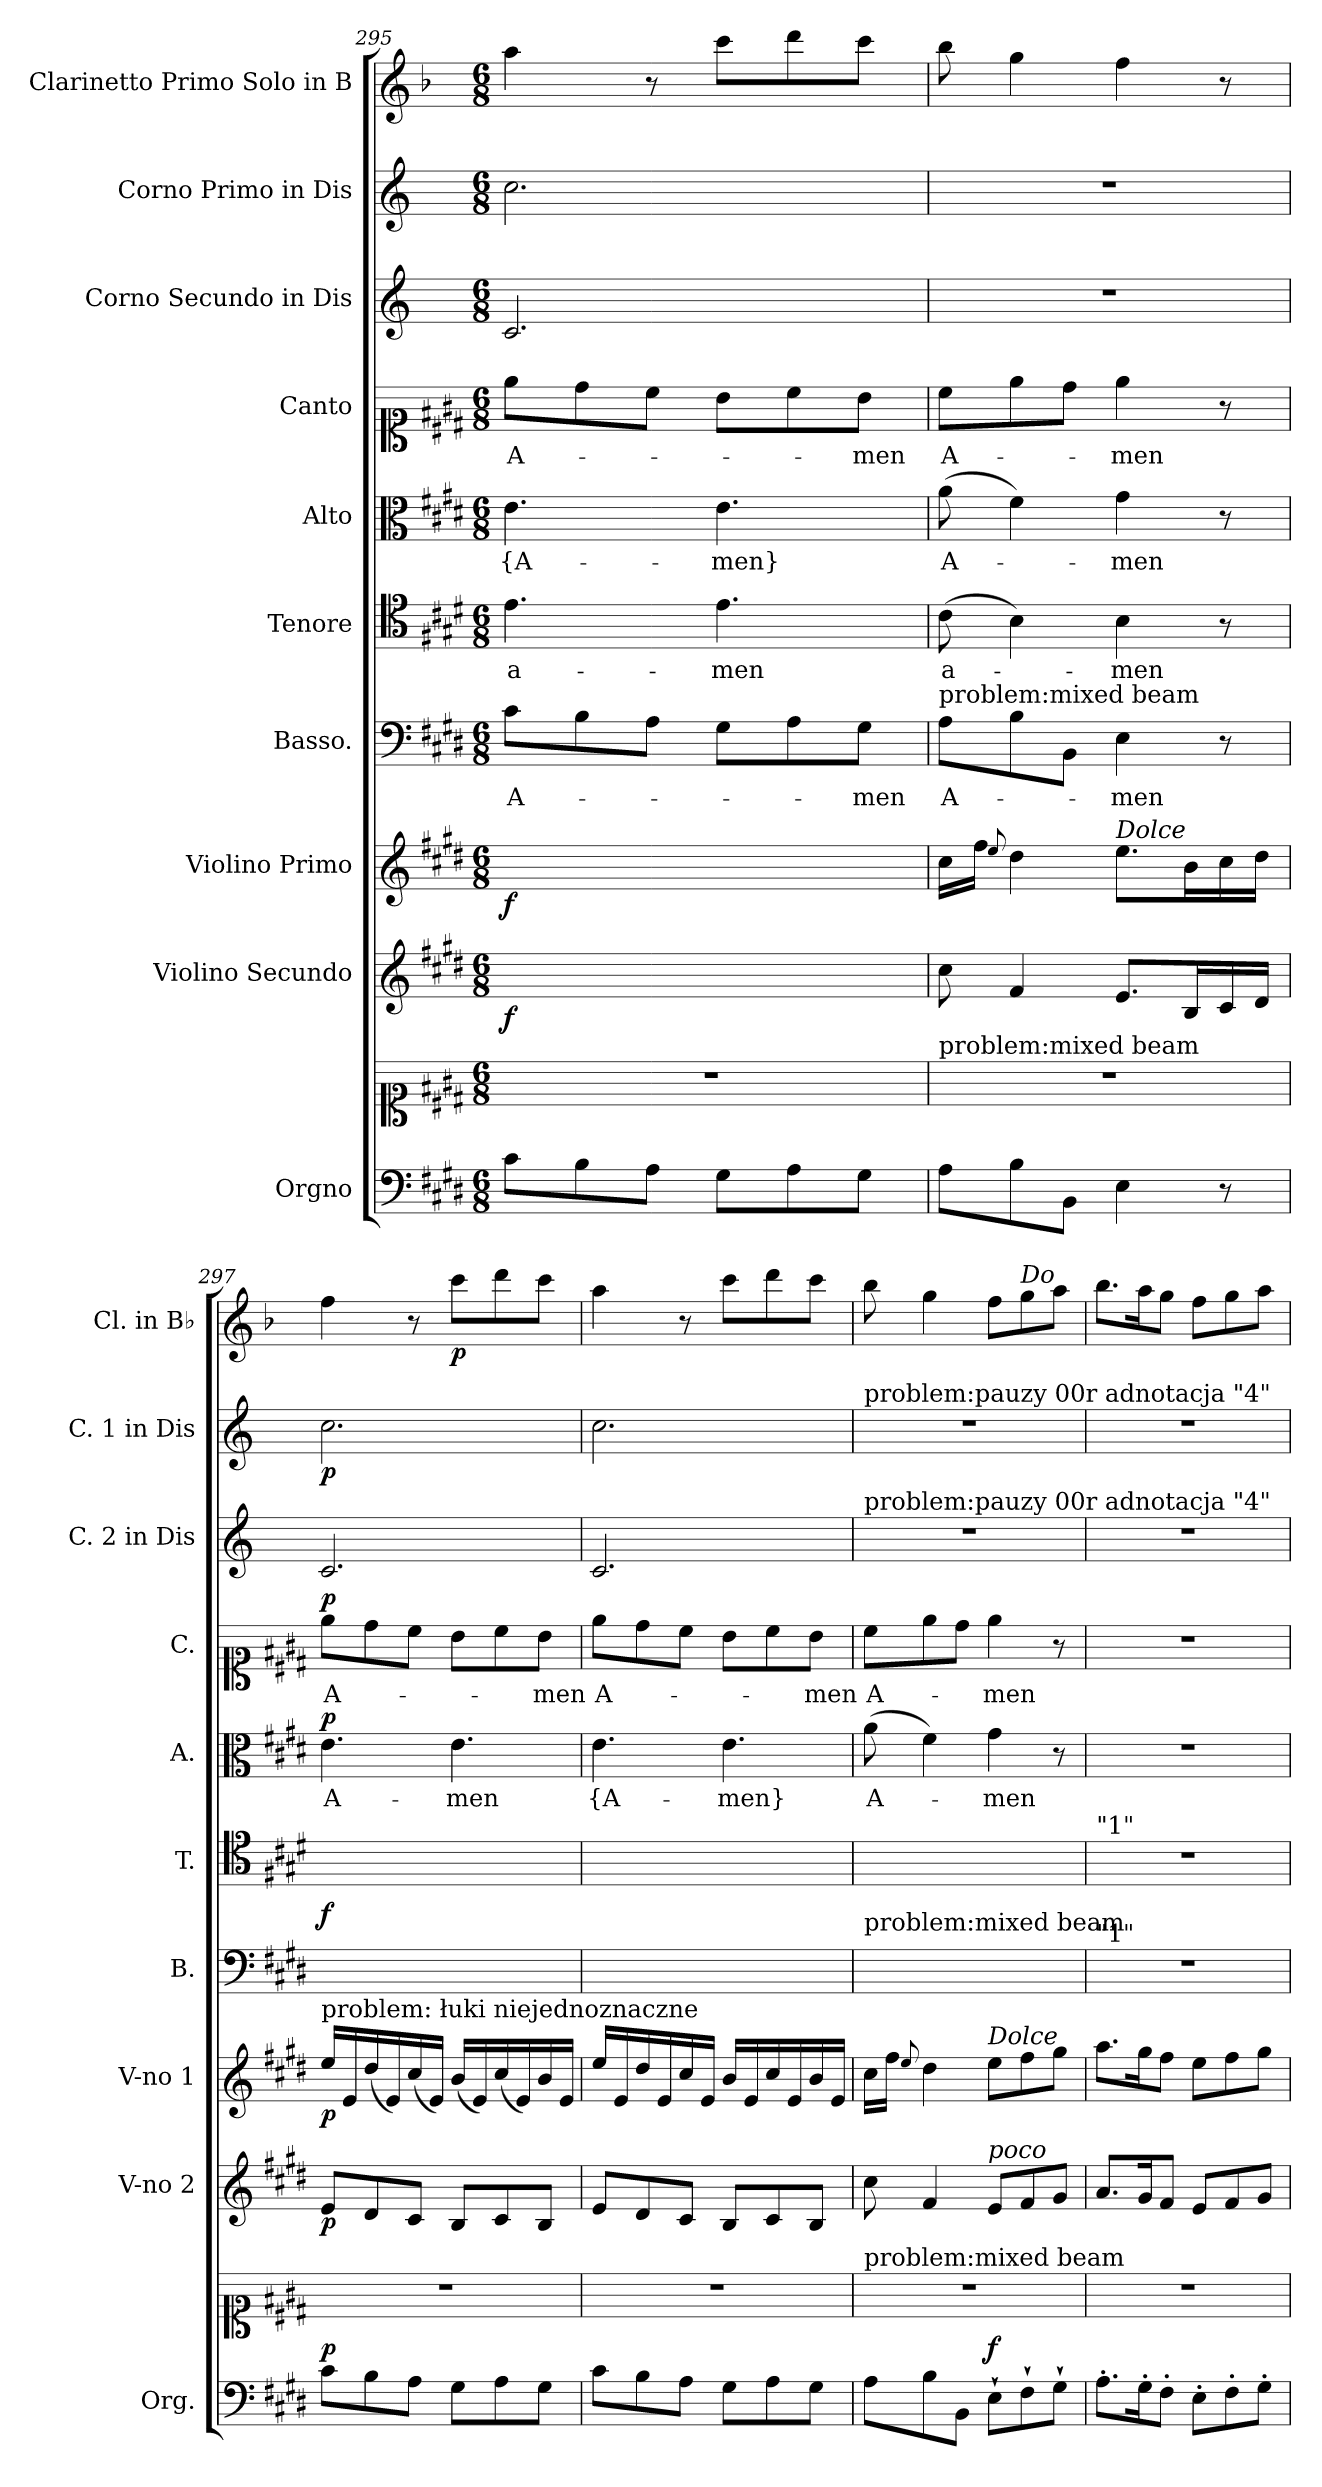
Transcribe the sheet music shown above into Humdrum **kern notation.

**kern	**kern	**dynam	**kern	**dynam	**kern	**dynam	**kern	**text	**dynam	**kern	**text	**kern	**text	**dynam	**kern	**text	**dynam	**kern	**kern	**dynam	**kern	**dynam
*part10	*part10	*part10	*part9	*part9	*part8	*part8	*part7	*part7	*part7	*part6	*part6	*part5	*part5	*part5	*part4	*part4	*part4	*part3	*part2	*part2	*part1	*part1
*staff11	*staff10	*staff10/11	*staff9	*staff9	*staff8	*staff8	*staff7	*staff7	*staff7	*staff6	*staff6	*staff5	*staff5	*staff5	*staff4	*staff4	*staff4	*staff3	*staff2	*staff2	*staff1	*staff1
*I"Orgno	*	*	*I"Violino Secundo	*	*I"Violino Primo	*	*I"Basso.	*	*	*I"Tenore	*	*I"Alto	*	*	*I"Canto	*	*	*I"Corno Secundo in Dis	*I"Corno Primo in Dis	*	*I"Clarinetto Primo Solo in B	*
*I'Org.	*	*	*I'V-no 2	*	*I'V-no 1	*	*I'B.	*	*	*I'T.	*	*I'A.	*	*	*I'C.	*	*	*I'C. 2 in Dis	*I'C. 1 in Dis	*	*I'Cl. in B♭	*
*clefF4	*clefC1	*	*clefG2	*	*clefG2	*	*clefF4	*	*	*clefC4	*	*clefC3	*	*	*clefC1	*	*	*clefG2	*clefG2	*	*clefG2	*
*	*	*	*	*	*	*	*	*	*	*	*	*	*	*	*	*	*	*ITrd5c8	*ITrd5c8	*	*ITrd1c1	*
*k[f#c#g#d#]	*k[f#c#g#d#]	*	*k[f#c#g#d#]	*	*k[f#c#g#d#]	*	*k[f#c#g#d#]	*	*	*k[f#c#g#d#]	*	*k[f#c#g#d#]	*	*	*k[f#c#g#d#]	*	*	*k[f#c#g#d#]	*k[f#c#g#d#]	*	*k[f#c#g#d#]	*
*M6/8	*M6/8	*	*M6/8	*	*M6/8	*	*M6/8	*	*	*M6/8	*	*M6/8	*	*	*M6/8	*	*	*M6/8	*M6/8	*	*M6/8	*
=295	=295	=295	=295	=295	=295	=295	=295	=295	=295	=295	=295	=295	=295	=295	=295	=295	=295	=295	=295	=295	=295	=295
8c#L	2.r	.	8eLyy	f	(16eeLLyy	f	8c#L	A-	.	4.e	a-	4.e	{A-	.	8eeL	A-	.	2.E	2.e	.	4gg#	.
.	.	.	.	.	16eyy)	.	.	.	.	.	.	.	.	.	.	.	.	.	.	.	.	.
8B	.	.	8d#yy	.	(16dd#yy	.	8B	.	.	.	.	.	.	.	8dd#	.	.	.	.	.	.	.
.	.	.	.	.	16eyy)	.	.	.	.	.	.	.	.	.	.	.	.	.	.	.	.	.
8AJ	.	.	8c#Jyy	.	(16cc#yy	.	8AJ	.	.	.	.	.	.	.	8cc#J	.	.	.	.	.	8r	.
.	.	.	.	.	16eJJyy)	.	.	.	.	.	.	.	.	.	.	.	.	.	.	.	.	.
8G#L	.	.	8BLyy	.	(16bLLyy	.	8G#L	.	.	4.e	-men	4.e	-men}	.	8bL	.	.	.	.	.	8bbL	.
.	.	.	.	.	16eyy)	.	.	.	.	.	.	.	.	.	.	.	.	.	.	.	.	.
8A	.	.	8c#yy	.	16cc#yy	.	8A	.	.	.	.	.	.	.	8cc#	.	.	.	.	.	8ccc#	.
.	.	.	.	.	16eyy	.	.	.	.	.	.	.	.	.	.	.	.	.	.	.	.	.
8G#J	.	.	8BJyy	.	16byy	.	8G#J	-men	.	.	.	.	.	.	8bJ	-men	.	.	.	.	8bbJ	.
.	.	.	.	.	16eJJyy	.	.	.	.	.	.	.	.	.	.	.	.	.	.	.	.	.
=296	=296	=296	=296	=296	=296	=296	=296	=296	=296	=296	=296	=296	=296	=296	=296	=296	=296	=296	=296	=296	=296	=296
!	!	!	!	!	!	!	!LO:TX:a:t=problem&colon;mixed beam	!	!	!	!	!	!	!	!	!	!	!	!	!	!	!
!	!LO:TX:a:t=problem&colon;mixed beam	!	!	!	!	!	!	!	!	!	!	!	!	!	!	!	!	!	!	!	!	!
8AL	2.r	.	8cc#	.	16cc#LL	.	8AL	A-	.	(8c#	a-	(8a	A-	.	8cc#L	A-	.	2.r	2.r	.	8aa	.
.	.	.	.	.	16ff#JJ	.	.	.	.	.	.	.	.	.	.	.	.	.	.	.	.	.
.	.	.	.	.	8qqee/	.	.	.	.	.	.	.	.	.	.	.	.	.	.	.	.	.
8B	.	.	4f#	.	4dd#	.	8B	.	.	4B)	.	4f#)	.	.	8ee	.	.	.	.	.	4ff#	.
8BBJ	.	.	.	.	.	.	8BBJ	.	.	.	.	.	.	.	8dd#J	.	.	.	.	.	.	.
!	!	!	!	!	!LO:TX:a:i:t=Dolce	!	!	!	!	!	!	!	!	!	!	!	!	!	!	!	!	!
4E	.	.	8.eL	.	8.eeL	.	4E	-men	.	4B	-men	4g#	-men	.	4ee	-men	.	.	.	.	4ee	.
.	.	.	16BL	.	16bL	.	.	.	.	.	.	.	.	.	.	.	.	.	.	.	.	.
8r	.	.	16c#	.	16cc#	.	8r	.	.	8r	.	8r	.	.	8r	.	.	.	.	.	8r	.
.	.	.	16d#JJ	.	16dd#JJ	.	.	.	.	.	.	.	.	.	.	.	.	.	.	.	.	.
=297	=297	=297	=297	=297	=297	=297	=297	=297	=297	=297	=297	=297	=297	=297	=297	=297	=297	=297	=297	=297	=297	=297
!	!	!	!	!	!LO:TX:a:t=problem&colon; łuki niejednoznaczne	!	!	!	!	!	!	!	!	!	!	!	!	!	!	!	!	!
!	!	!	!	!	!	!	!	!	!LO:DY:a	!	!	!	!	!LO:DY:a	!	!	!LO:DY:a	!	!	!	!	!
8c#L	2.r	p	8eL	p	16eeLL	p	8c#Lyy	A-	f	4.eyy	A-	4.e	A-	p	8eeL	A-	p	2.E	2.e	p	4ee	.
.	.	.	.	.	16e	.	.	.	.	.	.	.	.	.	.	.	.	.	.	.	.	.
8B	.	.	8d#	.	(16dd#	.	8Byy	.	.	.	.	.	.	.	8dd#	.	.	.	.	.	.	.
.	.	.	.	.	16e)	.	.	.	.	.	.	.	.	.	.	.	.	.	.	.	.	.
8AJ	.	.	8c#J	.	(16cc#	.	8AJyy	.	.	.	.	.	.	.	8cc#J	.	.	.	.	.	8r	.
.	.	.	.	.	16eJJ)	.	.	.	.	.	.	.	.	.	.	.	.	.	.	.	.	.
8G#L	.	.	8BL	.	(16bLL	.	8G#Lyy	.	.	4.eyy	-men	4.e	-men	.	8bL	.	.	.	.	.	8bbL	p
.	.	.	.	.	16e)	.	.	.	.	.	.	.	.	.	.	.	.	.	.	.	.	.
8A	.	.	8c#	.	(16cc#	.	8Ayy	.	.	.	.	.	.	.	8cc#	.	.	.	.	.	8ccc#	.
.	.	.	.	.	16e)	.	.	.	.	.	.	.	.	.	.	.	.	.	.	.	.	.
8G#J	.	.	8BJ	.	16b	.	8G#Jyy	-men	.	.	.	.	.	.	8bJ	-men	.	.	.	.	8bbJ	.
.	.	.	.	.	16eJJ	.	.	.	.	.	.	.	.	.	.	.	.	.	.	.	.	.
=298	=298	=298	=298	=298	=298	=298	=298	=298	=298	=298	=298	=298	=298	=298	=298	=298	=298	=298	=298	=298	=298	=298
8c#L	2.r	.	8eL	.	16eeLL	.	8c#Lyy	A-	.	4.eyy	a-	4.e	{A-	.	8eeL	A-	.	2.E	2.e	.	4gg#	.
.	.	.	.	.	16e	.	.	.	.	.	.	.	.	.	.	.	.	.	.	.	.	.
8B	.	.	8d#	.	16dd#	.	8Byy	.	.	.	.	.	.	.	8dd#	.	.	.	.	.	.	.
.	.	.	.	.	16e	.	.	.	.	.	.	.	.	.	.	.	.	.	.	.	.	.
8AJ	.	.	8c#J	.	16cc#	.	8AJyy	.	.	.	.	.	.	.	8cc#J	.	.	.	.	.	8r	.
.	.	.	.	.	16eJJ	.	.	.	.	.	.	.	.	.	.	.	.	.	.	.	.	.
8G#L	.	.	8BL	.	16bLL	.	8G#Lyy	.	.	4.eyy	-men	4.e	-men}	.	8bL	.	.	.	.	.	8bbL	.
.	.	.	.	.	16e	.	.	.	.	.	.	.	.	.	.	.	.	.	.	.	.	.
8A	.	.	8c#	.	16cc#	.	8Ayy	.	.	.	.	.	.	.	8cc#	.	.	.	.	.	8ccc#	.
.	.	.	.	.	16e	.	.	.	.	.	.	.	.	.	.	.	.	.	.	.	.	.
8G#J	.	.	8BJ	.	16b	.	8G#Jyy	-men	.	.	.	.	.	.	8bJ	-men	.	.	.	.	8bbJ	.
.	.	.	.	.	16eJJ	.	.	.	.	.	.	.	.	.	.	.	.	.	.	.	.	.
=299	=299	=299	=299	=299	=299	=299	=299	=299	=299	=299	=299	=299	=299	=299	=299	=299	=299	=299	=299	=299	=299	=299
*	*^	*	*	*	*	*	*	*	*	*	*	*	*	*	*	*	*	*	*	*	*	*
!	!	!	!	!	!	!	!	!	!	!	!	!	!	!	!	!	!	!	!	!LO:TX:a:t=problem&colon;pauzy 00r adnotacja "4"	!	!	!
!	!	!	!	!	!	!	!	!	!	!	!	!	!	!	!	!	!	!	!LO:TX:a:t=problem&colon;pauzy 00r adnotacja "4"	!	!	!	!
!	!	!	!	!	!	!	!	!LO:TX:a:t=problem&colon;mixed beam	!	!	!	!	!	!	!	!	!	!	!	!	!	!	!
!	!LO:TX:a:t=problem&colon;mixed beam	!	!	!	!	!	!	!	!	!	!	!	!	!	!	!	!	!	!	!	!	!	!
8AL	2.r	4.ryy	.	8cc#	.	16cc#LL	.	8ALyy	A-	.	(8c#yy	a-	(8a	A-	.	8cc#L	A-	.	2.r	2.r	.	8aa	.
.	.	.	.	.	.	16ff#JJ	.	.	.	.	.	.	.	.	.	.	.	.	.	.	.	.	.
.	.	.	.	.	.	8qqee/	.	.	.	.	.	.	.	.	.	.	.	.	.	.	.	.	.
8B	.	.	.	4f#	.	4dd#	.	8Byy	.	.	4Byy)	.	4f#)	.	.	8ee	.	.	.	.	.	4ff#	.
8BBJ	.	.	.	.	.	.	.	8BBJyy	.	.	.	.	.	.	.	8dd#J	.	.	.	.	.	.	.
!	!	!	!	!	!	!LO:TX:a:i:t=Dolce	!	!	!	!	!	!	!	!	!	!	!	!	!	!	!	!	!
!	!	!	!	!LO:TX:a:i:t=poco	!	!	!	!	!	!	!	!	!	!	!	!	!	!	!	!	!	!	!
8E`L	.	4.ryy	f	8eL	.	8eeL	.	4Eyy	-men	.	4Byy	-men	4g#	-men	.	4ee	-men	.	.	.	.	8eeL	.
!	!	!	!	!	!	!	!	!	!	!	!	!	!	!	!	!	!	!	!	!	!	!LO:TX:a:i:t=Do	!
8F#`	.	.	.	8f#	.	8ff#	.	.	.	.	.	.	.	.	.	.	.	.	.	.	.	8ff#	.
8G#`J	.	.	.	8g#J	.	8gg#J	.	8ryy	.	.	8ryy	.	8r	.	.	8r	.	.	.	.	.	8gg#J	.
=300	=300	=300	=300	=300	=300	=300	=300	=300	=300	=300	=300	=300	=300	=300	=300	=300	=300	=300	=300	=300	=300	=300	=300
!	!	!	!	!	!	!	!	!	!	!	!LO:TX:a:t="1"	!	!	!	!	!	!	!	!	!	!	!	!
!	!	!	!	!	!	!	!	!LO:TX:a:t="1"	!	!	!	!	!	!	!	!	!	!	!	!	!	!	!
*	*v	*v	*	*	*	*	*	*	*	*	*	*	*	*	*	*	*	*	*	*	*	*	*
8.A'L	2.r	.	8.aL	.	8.aaL	.	2.r	.	.	2.r	.	2.r	.	.	2.r	.	.	2.r	2.r	.	8.aaL	.
16G#'K	.	.	16g#K	.	16gg#K	.	.	.	.	.	.	.	.	.	.	.	.	.	.	.	16gg#K	.
8F#'J	.	.	8f#J	.	8ff#J	.	.	.	.	.	.	.	.	.	.	.	.	.	.	.	8ff#J	.
8E'L	.	.	8eL	.	8eeL	.	.	.	.	.	.	.	.	.	.	.	.	.	.	.	8eeL	.
8F#'	.	.	8f#	.	8ff#	.	.	.	.	.	.	.	.	.	.	.	.	.	.	.	8ff#	.
8G#'J	.	.	8g#J	.	8gg#J	.	.	.	.	.	.	.	.	.	.	.	.	.	.	.	8gg#J	.
=	=	=	=	=	=	=	=	=	=	=	=	=	=	=	=	=	=	=	=	=	=	=
*-	*-	*-	*-	*-	*-	*-	*-	*-	*-	*-	*-	*-	*-	*-	*-	*-	*-	*-	*-	*-	*-	*-
